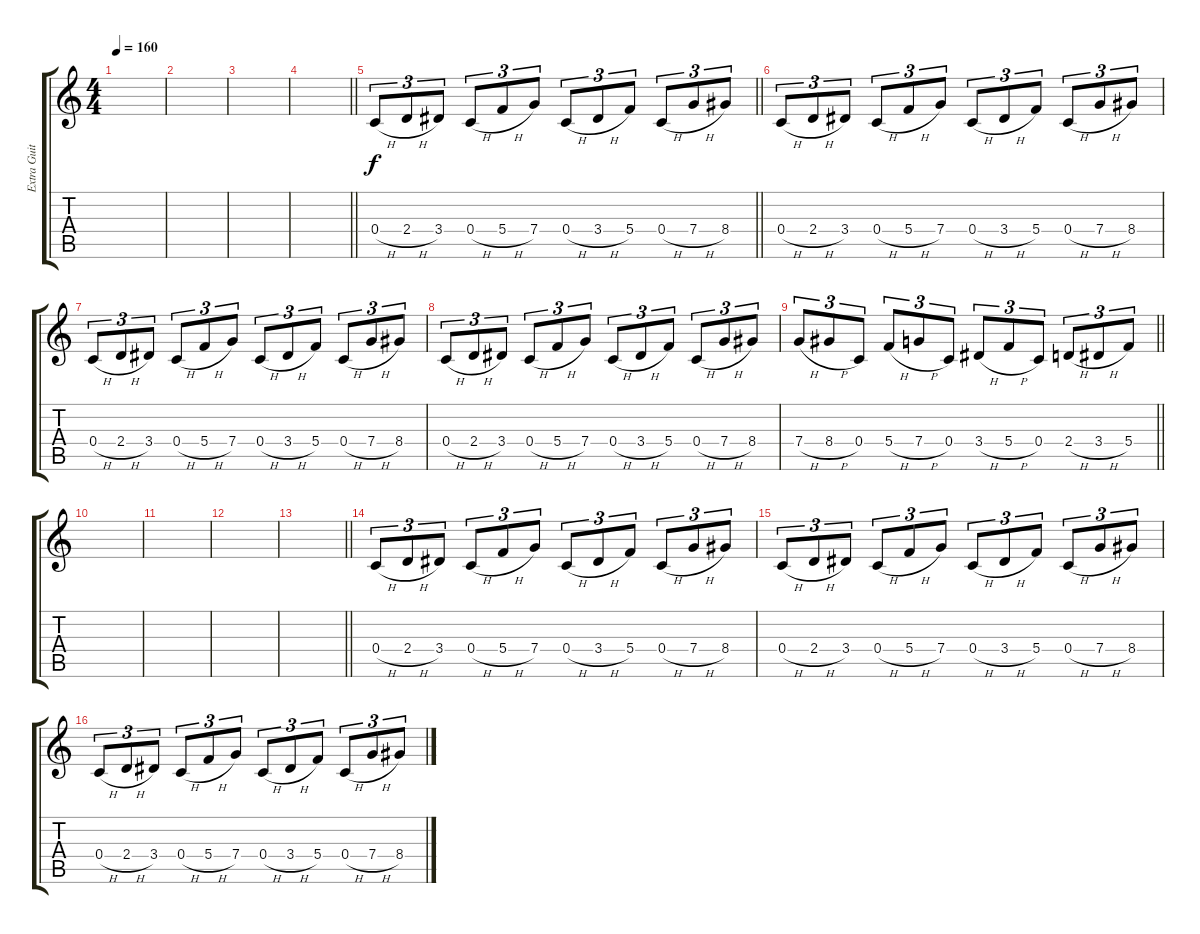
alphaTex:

\track ("Extra Guitar" "Extra Guit") {instrument distortionguitar}
\staff {score tabs}
\tuning (D4 A3 F3 C3 G2 C2) {hide}
\ts (4 4)
\tempo 160
\clef g2
\ks c
|
|
|
\barLineRight lightlight
|
\barLineRight lightlight
0.4{h}.8{tu (3 2) volume 13} 2.4{h}.8{tu (3 2)} 3.4.8{tu (3 2)} 0.4{h}.8{tu (3 2)} 5.4{h}.8{tu (3 2)} 7.4.8{tu (3 2)} 0.4{h}.8{tu (3 2)} 3.4{h}.8{tu (3 2)} 5.4.8{tu (3 2)} 0.4{h}.8{tu (3 2)} 7.4{h}.8{tu (3 2)} 8.4.8{tu (3 2)} |
0.4{h}.8{tu (3 2)} 2.4{h}.8{tu (3 2)} 3.4.8{tu (3 2)} 0.4{h}.8{tu (3 2)} 5.4{h}.8{tu (3 2)} 7.4.8{tu (3 2)} 0.4{h}.8{tu (3 2)} 3.4{h}.8{tu (3 2)} 5.4.8{tu (3 2)} 0.4{h}.8{tu (3 2)} 7.4{h}.8{tu (3 2)} 8.4.8{tu (3 2)} |
0.4{h}.8{tu (3 2)} 2.4{h}.8{tu (3 2)} 3.4.8{tu (3 2)} 0.4{h}.8{tu (3 2)} 5.4{h}.8{tu (3 2)} 7.4.8{tu (3 2)} 0.4{h}.8{tu (3 2)} 3.4{h}.8{tu (3 2)} 5.4.8{tu (3 2)} 0.4{h}.8{tu (3 2)} 7.4{h}.8{tu (3 2)} 8.4.8{tu (3 2)} |
0.4{h}.8{tu (3 2)} 2.4{h}.8{tu (3 2)} 3.4.8{tu (3 2)} 0.4{h}.8{tu (3 2)} 5.4{h}.8{tu (3 2)} 7.4.8{tu (3 2)} 0.4{h}.8{tu (3 2)} 3.4{h}.8{tu (3 2)} 5.4.8{tu (3 2)} 0.4{h}.8{tu (3 2)} 7.4{h}.8{tu (3 2)} 8.4.8{tu (3 2)} |
\barLineRight lightlight
7.4{h}.8{tu (3 2)} 8.4{h}.8{tu (3 2)} 0.4.8{tu (3 2)} 5.4{h}.8{tu (3 2)} 7.4{h}.8{tu (3 2)} 0.4.8{tu (3 2)} 3.4{h}.8{tu (3 2)} 5.4{h}.8{tu (3 2)} 0.4.8{tu (3 2)} 2.4{h}.8{tu (3 2)} 3.4{h}.8{tu (3 2)} 5.4.8{tu (3 2)} |
|
|
|
\barLineRight lightlight
|
0.4{h}.8{tu (3 2)} 2.4{h}.8{tu (3 2)} 3.4.8{tu (3 2)} 0.4{h}.8{tu (3 2)} 5.4{h}.8{tu (3 2)} 7.4.8{tu (3 2)} 0.4{h}.8{tu (3 2)} 3.4{h}.8{tu (3 2)} 5.4.8{tu (3 2)} 0.4{h}.8{tu (3 2)} 7.4{h}.8{tu (3 2)} 8.4.8{tu (3 2)} |
0.4{h}.8{tu (3 2)} 2.4{h}.8{tu (3 2)} 3.4.8{tu (3 2)} 0.4{h}.8{tu (3 2)} 5.4{h}.8{tu (3 2)} 7.4.8{tu (3 2)} 0.4{h}.8{tu (3 2)} 3.4{h}.8{tu (3 2)} 5.4.8{tu (3 2)} 0.4{h}.8{tu (3 2)} 7.4{h}.8{tu (3 2)} 8.4.8{tu (3 2)} |
0.4{h}.8{tu (3 2)} 2.4{h}.8{tu (3 2)} 3.4.8{tu (3 2)} 0.4{h}.8{tu (3 2)} 5.4{h}.8{tu (3 2)} 7.4.8{tu (3 2)} 0.4{h}.8{tu (3 2)} 3.4{h}.8{tu (3 2)} 5.4.8{tu (3 2)} 0.4{h}.8{tu (3 2)} 7.4{h}.8{tu (3 2)} 8.4.8{tu (3 2)}
